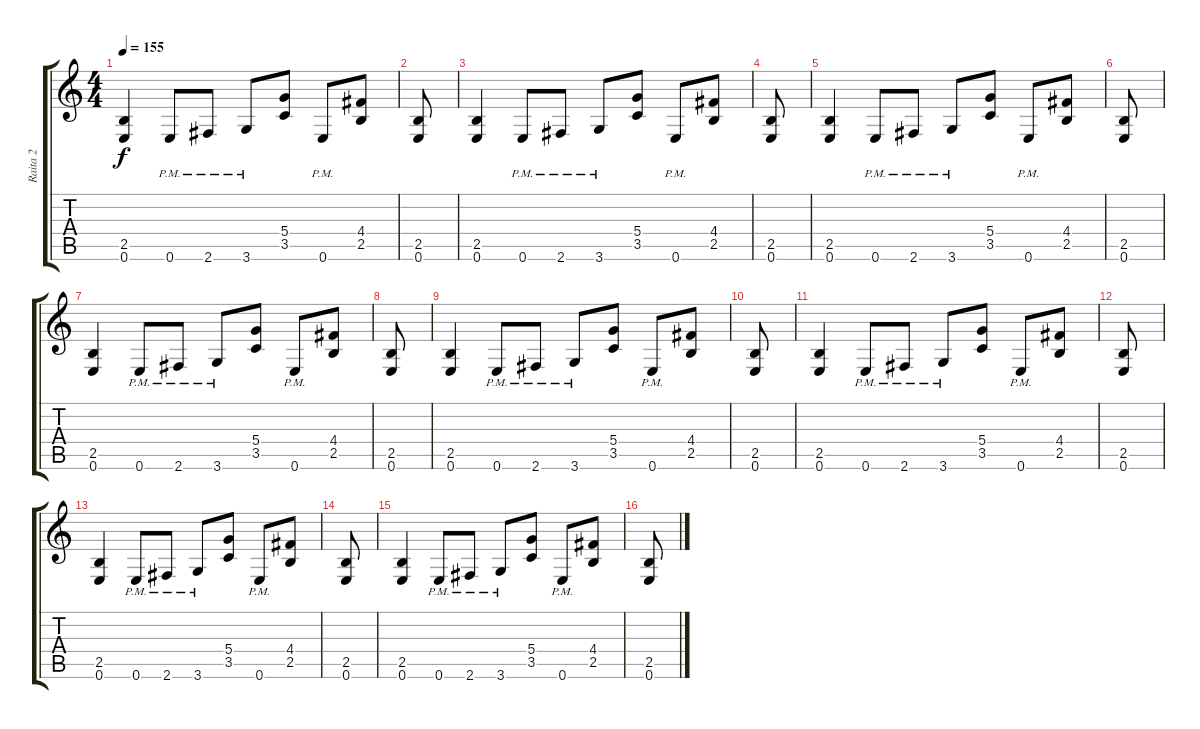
\track ("Raita 2" "Raita 2") {instrument overdrivenguitar}
\staff {score tabs}
\tuning (E4 B3 G3 D3 A2 E2) {hide}
\ts (4 4)
\tempo 155
\clef g2
\ks c
(2.5 0.6).4{dy f instrument overdrivenguitar} 0.6{pm}.8 2.6{pm}.8 3.6{pm}.8 (5.4 3.5).8 0.6{pm}.8 (4.4 2.5).8 |
(2.5 0.6).8 |
(2.5 0.6).4 0.6{pm}.8 2.6{pm}.8 3.6{pm}.8 (5.4 3.5).8 0.6{pm}.8 (4.4 2.5).8 |
(2.5 0.6).8 |
(2.5 0.6).4 0.6{pm}.8 2.6{pm}.8 3.6{pm}.8 (5.4 3.5).8 0.6{pm}.8 (4.4 2.5).8 |
(2.5 0.6).8 |
(2.5 0.6).4 0.6{pm}.8 2.6{pm}.8 3.6{pm}.8 (5.4 3.5).8 0.6{pm}.8 (4.4 2.5).8 |
(2.5 0.6).8 |
(2.5 0.6).4 0.6{pm}.8 2.6{pm}.8 3.6{pm}.8 (5.4 3.5).8 0.6{pm}.8 (4.4 2.5).8 |
(2.5 0.6).8 |
(2.5 0.6).4 0.6{pm}.8 2.6{pm}.8 3.6{pm}.8 (5.4 3.5).8 0.6{pm}.8 (4.4 2.5).8 |
(2.5 0.6).8 |
(2.5 0.6).4 0.6{pm}.8 2.6{pm}.8 3.6{pm}.8 (5.4 3.5).8 0.6{pm}.8 (4.4 2.5).8 |
(2.5 0.6).8 |
(2.5 0.6).4 0.6{pm}.8 2.6{pm}.8 3.6{pm}.8 (5.4 3.5).8 0.6{pm}.8 (4.4 2.5).8 |
(2.5 0.6).8
